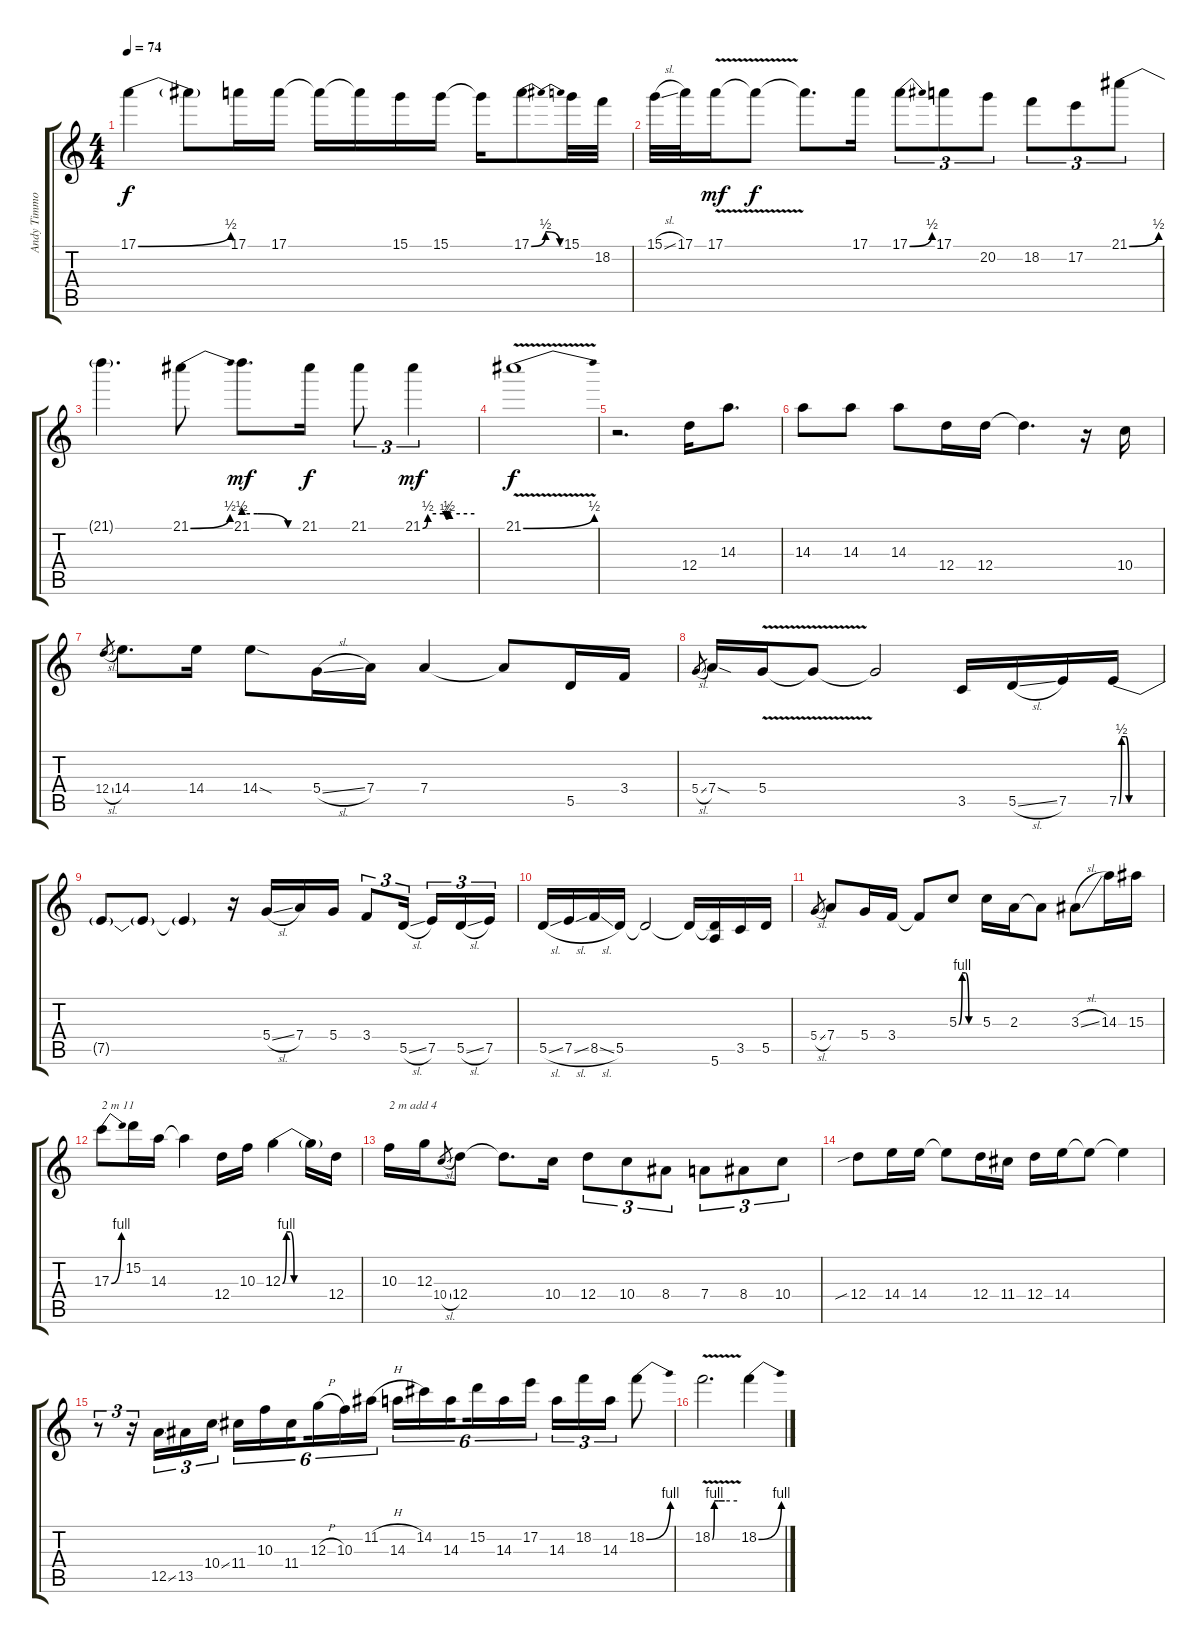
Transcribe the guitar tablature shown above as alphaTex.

\track ("Andy Timmons" "Andy Timmo") {instrument distortionguitar}
\staff {score tabs}
\tuning (E4 B3 G3 D3 A2 E2) {hide}
\ts (4 4)
\tempo 74
\clef g2
\ks c
17.1{be (bend 0 0 60 2)}.4{txt "" dy f} 17.1{t}.8 17.1.16 17.1.16 17.1{t}.16 17.1{t}.16 15.1.16 15.1.16 15.1{t}.16 17.1{be (bendrelease 0 0 10 2 20 2 60 0)}.8 15.1.32 18.2.32 |
15.1{sl}.32 17.1.32{txt ""} 17.1{v}.16{dy mf} 17.1{t}.8{dy f} 17.1{t}.8{d} 17.1.16 17.1{be (bend 0 0 60 2)}.8{tu (3 2)} 17.1.8{tu (3 2)} 20.2.8{tu (3 2)} 18.2.8{tu (3 2)} 17.2.8{tu (3 2)} 21.1{be (bend 0 0 60 2)}.8{tu (3 2)} |
21.1{t}.4{d txt ""} 21.1{be (bend 0 0 60 2)}.8 21.1{be (custom 0 2 15 2 49 0 60 0)}.8{d dy mf} 21.1.16{dy f} 21.1.8{tu (3 2)} 21.1{be (custom 0 0 6 2 24 2 27 1 31 2 60 2)}.4{tu (3 2) dy mf} |
21.1{be (bend 0 0 60 2) v}.1{txt "" dy f} |
r.2{d txt "" instrument overdrivenguitar} 12.4.16 14.3.8{d} |
14.3.8{txt ""} 14.3.8 14.3.8 12.4.16 12.4.16 12.4{t}.4{d} r.16 10.4.16 |
12.4{sl}.8{gr} 14.4.8{d txt ""} 14.4.16 14.4{sod}.8 5.4{sl}.16 7.4.16 7.4.4 7.4{t}.8 5.5.16 3.4.16 |
5.4{sl}.8{gr} 7.4{sod}.16{txt ""} 5.4{v}.16 5.4{t}.8 5.4{t}.2 3.5.16 5.5{sl}.16 7.5.16 7.5{be (custom 0 0 4 2 10 2 15 0 30 0 60 0)}.16 |
7.5{t}.8 7.5{t}.8{txt ""} 7.5{t}.4 r.16 5.4{sl}.16 7.4.16 5.4.16 3.4.8{tu (3 2)} 5.5{sl}.16{tu (3 2) beam splitsecondary} 7.5.16{tu (3 2)} 5.5{sl}.16{tu (3 2)} 7.5.16{tu (3 2)} |
5.5{sl}.16 7.5{sl}.16{txt ""} 8.5{sl}.16 5.5.16 5.5{t}.2 5.5{t}.16 (5.5{t} 5.6).16 3.5.16 5.5.16 |
5.4{sl}.8{gr} 7.4.8{txt ""} 5.4.16 3.4.16 3.4{t}.8 5.3{be (custom 0 0 10 4 20 4 30 0 60 0)}.8 5.3.16 2.3.16 2.3{t}.8 3.3{sl}.8 14.3.16 15.3.16 |
17.3{be (bend 0 0 60 4)}.8{txt "2 m 11"} 15.2.16 14.3.16 14.3{t}.4 12.4.16 10.3.16 12.3{be (custom 0 0 5 4 10 4 15 0 30 0 60 0)}.4 12.3{t}.16 12.4.16 |
10.3.16{txt "2 m add 4"} 12.3.16 10.4{sl}.8{gr} 12.4.8 12.4{t}.8{d} 10.4.16 12.4.8{tu (3 2)} 10.4.8{tu (3 2)} 8.4.8{tu (3 2)} 7.4.8{tu (3 2)} 8.4.8{tu (3 2)} 10.4.8{tu (3 2)} |
12.4{sib}.8{txt ""} 14.4.16 14.4.16 14.4{t}.8 12.4.16 11.4.16 12.4.16 14.4.16 14.4{t}.8 14.4{t}.4 |
r.8{tu (3 2) txt "" instrument distortionguitar} r.16{tu (3 2)} 12.5{ss}.16{tu (3 2)} 13.5.16{tu (3 2)} 10.4{ss}.16{tu (3 2)} 11.4.16{tu (6 4)} 10.3.16{tu (6 4)} 11.4.16{tu (6 4) beam splitsecondary} 12.3{h}.16{tu (6 4)} 10.3.16{tu (6 4)} 11.2{h}.16{tu (6 4)} 14.3.16{tu (6 4)} 14.2.16{tu (6 4)} 14.3.16{tu (6 4) beam splitsecondary} 15.2.16{tu (6 4)} 14.3.16{tu (6 4)} 17.2.16{tu (6 4)} 14.3.16{tu (3 2)} 18.2.16{tu (3 2)} 14.3.16{tu (3 2)} 18.2{be (bend 0 0 60 4)}.8 |
18.2{be (custom 0 0 5 4 15 4 30 4 60 4) v}.2{d txt ""} 18.2{be (bend 0 0 60 4)}.4
